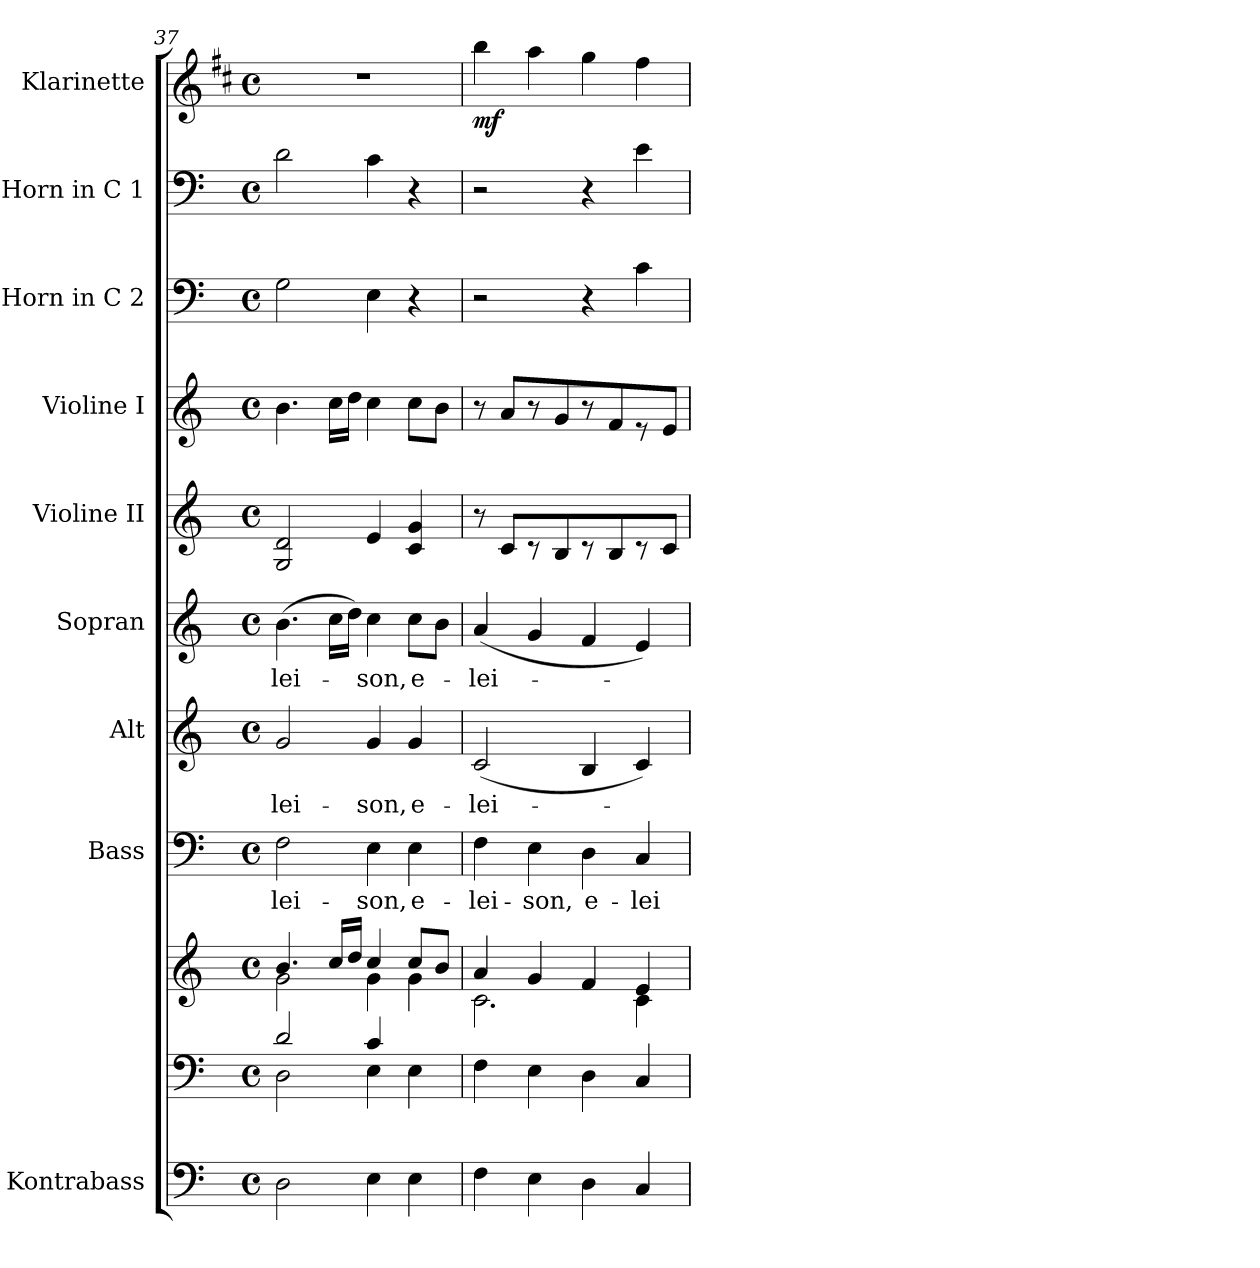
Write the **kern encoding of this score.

**kern	**kern	**kern	**kern	**text	**kern	**text	**kern	**text	**kern	**kern	**kern	**kern	**kern	**dynam
*part10	*part9	*part9	*part8	*part8	*part7	*part7	*part6	*part6	*part5	*part4	*part3	*part2	*part1	*part1
*staff11	*staff10	*staff9	*staff8	*staff8	*staff7	*staff7	*staff6	*staff6	*staff5	*staff4	*staff3	*staff2	*staff1	*staff1
*I"Kontrabass	*	*	*I"Bass	*	*I"Alt	*	*I"Sopran	*	*I"Violine II	*I"Violine I	*I"Horn in C 2	*I"Horn in C 1	*I"Klarinette	*
*I'Kb.	*	*	*I'B.	*	*I'A.	*	*I'S.	*	*I'Vl. II	*I'Vl. I	*I'Horn 2	*I'Horn 1	*I'Kl.	*
*clefF4	*clefF4	*clefG2	*clefF4	*	*clefG2	*	*clefG2	*	*clefG2	*clefG2	*clefF4	*clefF4	*clefG2	*
*ITrd7c12	*	*	*	*	*	*	*	*	*	*	*	*	*ITrd1c2	*
*k[]	*k[]	*k[]	*k[]	*	*k[]	*	*k[]	*	*k[]	*k[]	*k[]	*k[]	*k[]	*
*C:	*C:	*C:	*C:	*	*C:	*	*C:	*	*C:	*C:	*C:	*C:	*C:	*
*M4/4	*M4/4	*M4/4	*M4/4	*	*M4/4	*	*M4/4	*	*M4/4	*M4/4	*M4/4	*M4/4	*M4/4	*
*met(c)	*met(c)	*met(c)	*met(c)	*	*met(c)	*	*met(c)	*	*met(c)	*met(c)	*met(c)	*met(c)	*met(c)	*
=37	=37	=37	=37	=37	=37	=37	=37	=37	=37	=37	=37	=37	=37	=37
*	*^	*^	*	*	*	*	*	*	*	*	*	*	*	*
!	!	!	!	!	!	!LO:LY:b	!	!LO:LY:b	!	!LO:LY:b	!	!	!	!	!	!
2DD\	2d/	2D\	4.b/	2g\	2F\	-lei-	2g/	-lei-	(>4.b\	-lei-	2G/ 2d/	4.b\	2G\	2d\	1r	.
.	.	.	16cc/LL	.	.	.	.	.	16cc\LL	.	.	16cc\LL	.	.	.	.
.	.	.	16dd/JJ	.	.	.	.	.	16dd\JJ)	.	.	16dd\JJ	.	.	.	.
!	!	!	!	!	!	!LO:LY:b	!	!LO:LY:b	!	!LO:LY:b	!	!	!	!	!	!
4EE\	4c/	4E\	4cc/	4g\	4E\	-son,	4g/	-son,	4cc\	-son,	4e/	4cc\	4E\	4c\	.	.
!	!	!	!	!	!	!LO:LY:b	!	!LO:LY:b	!	!LO:LY:b	!	!	!	!	!	!
4EE\	4ryy	4E\	8cc/L	4g\	4E\	e-	4g/	e-	8cc\L	e-	4c/ 4g/	8cc\L	4r	4r	.	.
.	.	.	8b/J	.	.	.	.	.	8b\J	.	.	8b\J	.	.	.	.
*	*v	*v	*	*	*	*	*	*	*	*	*	*	*	*	*	*
=38	=38	=38	=38	=38	=38	=38	=38	=38	=38	=38	=38	=38	=38	=38	=38
!	!	!	!	!	!LO:LY:b	!	!LO:LY:b	!	!LO:LY:b	!	!	!	!	!	!LO:DY:b
4FF\	4F\	4a/	2.c\	4F\	-lei-	(<2c/	-lei-	(<4a/	-lei-	8r	8r	2r	2r	4aa\	mf
.	.	.	.	.	.	.	.	.	.	8c/L	8a/L	.	.	.	.
!	!	!	!	!	!LO:LY:b	!	!	!	!	!	!	!	!	!	!
4EE\	4E\	4g/	.	4E\	-son,	.	.	4g/	.	8r	8r	.	.	4gg\	.
.	.	.	.	.	.	.	.	.	.	8B/	8g/	.	.	.	.
!	!	!	!	!	!LO:LY:b	!	!	!	!	!	!	!	!	!	!
4DD\	4D\	4f/	.	4D\	e-	4B/	.	4f/	.	8r	8r	4r	4r	4ff\	.
.	.	.	.	.	.	.	.	.	.	8B/	8f/	.	.	.	.
!	!	!	!	!	!LO:LY:b	!	!	!	!	!	!	!	!	!	!
4CC/	4C/	4e/	4c\	4C/	-lei-	4c/)	.	4e/)	.	8r	8r	4c\	4e\	4ee\	.
.	.	.	.	.	.	.	.	.	.	8c/J	8e/J	.	.	.	.
*	*	*v	*v	*	*	*	*	*	*	*	*	*	*	*	*
=	=	=	=	=	=	=	=	=	=	=	=	=	=	=
*-	*-	*-	*-	*-	*-	*-	*-	*-	*-	*-	*-	*-	*-	*-
